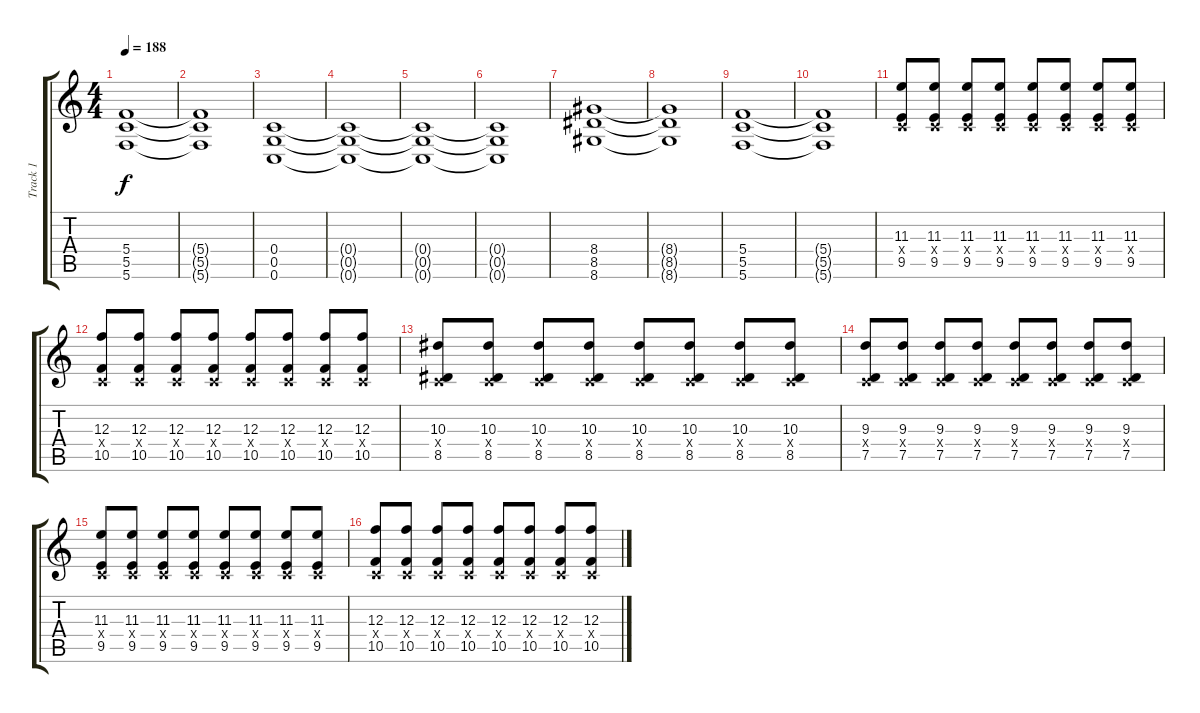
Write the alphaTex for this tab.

\track ("Track 1" "Track 1") {instrument distortionguitar}
\staff {score tabs}
\tuning (D4 A3 F3 C3 G2 C2) {hide}
\ts (4 4)
\tempo 188
\clef g2
\ks c
(5.4 5.5 5.6).1{dy f} |
(5.4{t} 5.5{t} 5.6{t}).1 |
(0.4 0.5 0.6).1 |
(0.4{t} 0.5{t} 0.6{t}).1 |
(0.4{t} 0.5{t} 0.6{t}).1 |
(0.4{t} 0.5{t} 0.6{t}).1 |
(8.4 8.5 8.6).1 |
(8.4{t} 8.5{t} 8.6{t}).1 |
(5.4 5.5 5.6).1 |
(5.4{t} 5.5{t} 5.6{t}).1 |
(11.3 0.4{x} 9.5).8 (11.3 0.4{x} 9.5).8 (11.3 0.4{x} 9.5).8 (11.3 0.4{x} 9.5).8 (11.3 0.4{x} 9.5).8 (11.3 0.4{x} 9.5).8 (11.3 0.4{x} 9.5).8 (11.3 0.4{x} 9.5).8 |
(12.3 0.4{x} 10.5).8 (12.3 0.4{x} 10.5).8 (12.3 0.4{x} 10.5).8 (12.3 0.4{x} 10.5).8 (12.3 0.4{x} 10.5).8 (12.3 0.4{x} 10.5).8 (12.3 0.4{x} 10.5).8 (12.3 0.4{x} 10.5).8 |
(10.3 0.4{x} 8.5).8 (10.3 0.4{x} 8.5).8 (10.3 0.4{x} 8.5).8 (10.3 0.4{x} 8.5).8 (10.3 0.4{x} 8.5).8 (10.3 0.4{x} 8.5).8 (10.3 0.4{x} 8.5).8 (10.3 0.4{x} 8.5).8 |
(9.3 0.4{x} 7.5).8 (9.3 0.4{x} 7.5).8 (9.3 0.4{x} 7.5).8 (9.3 0.4{x} 7.5).8 (9.3 0.4{x} 7.5).8 (9.3 0.4{x} 7.5).8 (9.3 0.4{x} 7.5).8 (9.3 0.4{x} 7.5).8 |
(11.3 0.4{x} 9.5).8 (11.3 0.4{x} 9.5).8 (11.3 0.4{x} 9.5).8 (11.3 0.4{x} 9.5).8 (11.3 0.4{x} 9.5).8 (11.3 0.4{x} 9.5).8 (11.3 0.4{x} 9.5).8 (11.3 0.4{x} 9.5).8 |
(12.3 0.4{x} 10.5).8 (12.3 0.4{x} 10.5).8 (12.3 0.4{x} 10.5).8 (12.3 0.4{x} 10.5).8 (12.3 0.4{x} 10.5).8 (12.3 0.4{x} 10.5).8 (12.3 0.4{x} 10.5).8 (12.3 0.4{x} 10.5).8
